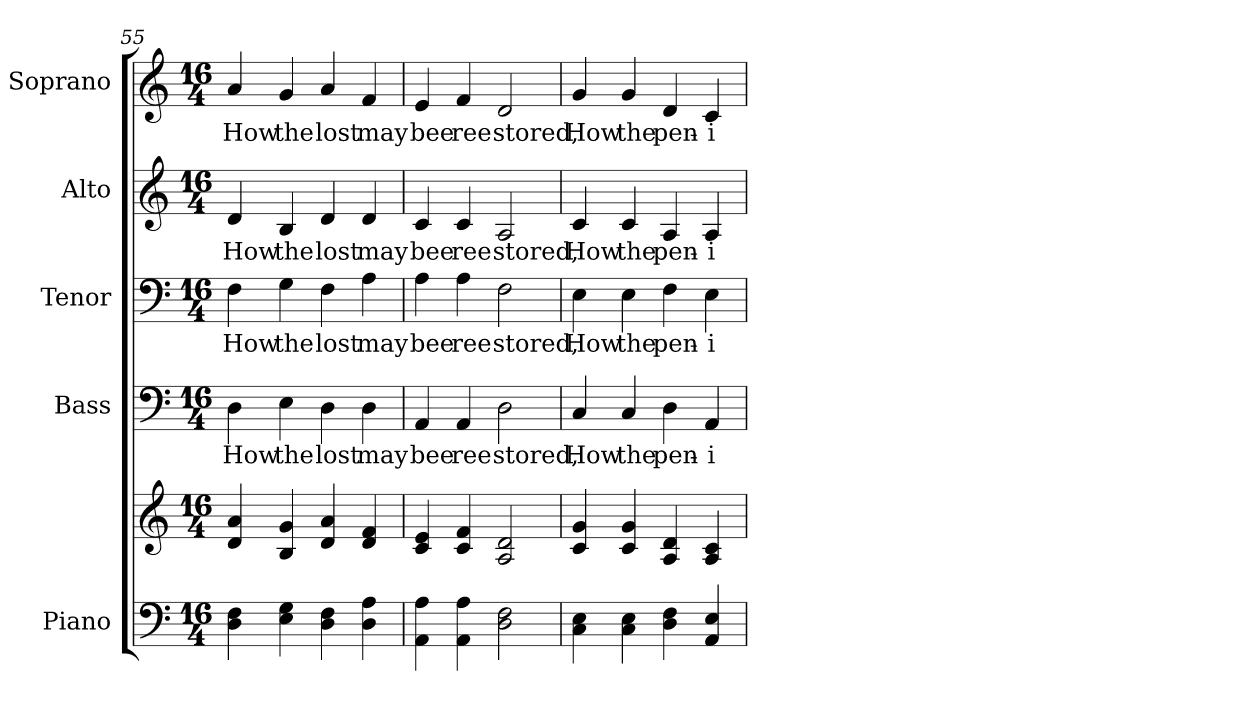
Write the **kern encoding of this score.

**kern	**kern	**kern	**text	**kern	**text	**kern	**text	**kern	**text
*part5	*part5	*part4	*part4	*part3	*part3	*part2	*part2	*part1	*part1
*staff6	*staff5	*staff4	*staff4	*staff3	*staff3	*staff2	*staff2	*staff1	*staff1
*I"Piano	*	*I"Bass	*	*I"Tenor	*	*I"Alto	*	*I"Soprano	*
*I'Pno.	*	*I'B.	*	*I'T.	*	*I'A.	*	*I'S.	*
!!LO:PB:g=z
*clefF4	*clefG2	*clefF4	*	*clefF4	*	*clefG2	*	*clefG2	*
*k[]	*k[]	*k[]	*	*k[]	*	*k[]	*	*k[]	*
*C:	*C:	*C:	*	*C:	*	*C:	*	*C:	*
*M16/4	*M16/4	*M16/4	*	*M16/4	*	*M16/4	*	*M16/4	*
=55	=55	=55	=55	=55	=55	=55	=55	=55	=55
!	!	!	!LO:LY:b:color=#000000	!	!	!	!	!	!
!	!	!	!	!	!LO:LY:b:color=#000000	!	!	!	!
!	!	!	!	!	!	!	!LO:LY:b:color=#000000	!	!
!	!	!	!	!	!	!	!	!	!LO:LY:b:color=#000000
4Di\ 4Fi	4di/ 4ai	4Di\	How	4Fi\	How	4di/	How	4ai/	How
!	!	!	!LO:LY:b:color=#000000	!	!	!	!	!	!
!	!	!	!	!	!LO:LY:b:color=#000000	!	!	!	!
!	!	!	!	!	!	!	!LO:LY:b:color=#000000	!	!
!	!	!	!	!	!	!	!	!	!LO:LY:b:color=#000000
4Ei\ 4Gi	4Bi/ 4gi	4Ei\	the	4Gi\	the	4Bi/	the	4gi/	the
!	!	!	!LO:LY:b:color=#000000	!	!	!	!	!	!
!	!	!	!	!	!LO:LY:b:color=#000000	!	!	!	!
!	!	!	!	!	!	!	!LO:LY:b:color=#000000	!	!
!	!	!	!	!	!	!	!	!	!LO:LY:b:color=#000000
4Di\ 4Fi	4di/ 4ai	4Di\	lost	4Fi\	lost	4di/	lost	4ai/	lost
!	!	!	!LO:LY:b:color=#000000	!	!	!	!	!	!
!	!	!	!	!	!LO:LY:b:color=#000000	!	!	!	!
!	!	!	!	!	!	!	!LO:LY:b:color=#000000	!	!
!	!	!	!	!	!	!	!	!	!LO:LY:b:color=#000000
4Di\ 4Ai	4di/ 4fi	4Di\	may	4Ai\	may	4di/	may	4fi/	may
!!LO:PB:g=z
=56	=56	=56	=56	=56	=56	=56	=56	=56	=56
!	!	!	!LO:LY:b:color=#000000	!	!	!	!	!	!
!	!	!	!	!	!LO:LY:b:color=#000000	!	!	!	!
!	!	!	!	!	!	!	!LO:LY:b:color=#000000	!	!
!	!	!	!	!	!	!	!	!	!LO:LY:b:color=#000000
4AAi\ 4Ai	4ci/ 4ei	4AAi/	bee	4Ai\	bee	4ci/	bee	4ei/	bee
!	!	!	!LO:LY:b:color=#000000	!	!	!	!	!	!
!	!	!	!	!	!LO:LY:b:color=#000000	!	!	!	!
!	!	!	!	!	!	!	!LO:LY:b:color=#000000	!	!
!	!	!	!	!	!	!	!	!	!LO:LY:b:color=#000000
4AAi\ 4Ai	4ci/ 4fi	4AAi/	ree	4Ai\	ree	4ci/	ree	4fi/	ree
!	!	!	!LO:LY:b:color=#000000	!	!	!	!	!	!
!	!	!	!	!	!LO:LY:b:color=#000000	!	!	!	!
!	!	!	!	!	!	!	!LO:LY:b:color=#000000	!	!
!	!	!	!	!	!	!	!	!	!LO:LY:b:color=#000000
2Di\ 2Fi	2Ai/ 2di	2Di\	stored,	2Fi\	stored,	2Ai/	stored,	2di/	stored,
!!LO:PB:g=z
=57	=57	=57	=57	=57	=57	=57	=57	=57	=57
!	!	!	!LO:LY:b:color=#000000	!	!	!	!	!	!
!	!	!	!	!	!LO:LY:b:color=#000000	!	!	!	!
!	!	!	!	!	!	!	!LO:LY:b:color=#000000	!	!
!	!	!	!	!	!	!	!	!	!LO:LY:b:color=#000000
4Ci\ 4Ei	4ci/ 4gi	4Ci/	How	4Ei\	How	4ci/	How	4gi/	How
!	!	!	!LO:LY:b:color=#000000	!	!	!	!	!	!
!	!	!	!	!	!LO:LY:b:color=#000000	!	!	!	!
!	!	!	!	!	!	!	!LO:LY:b:color=#000000	!	!
!	!	!	!	!	!	!	!	!	!LO:LY:b:color=#000000
4Ci\ 4Ei	4ci/ 4gi	4Ci/	the	4Ei\	the	4ci/	the	4gi/	the
!	!	!	!LO:LY:b:color=#000000	!	!	!	!	!	!
!	!	!	!	!	!LO:LY:b:color=#000000	!	!	!	!
!	!	!	!	!	!	!	!LO:LY:b:color=#000000	!	!
!	!	!	!	!	!	!	!	!	!LO:LY:b:color=#000000
4Di\ 4Fi	4Ai/ 4di	4Di\	pen-	4Fi\	pen-	4Ai/	pen-	4di/	pen-
!	!	!	!LO:LY:b:color=#000000	!	!	!	!	!	!
!	!	!	!	!	!LO:LY:b:color=#000000	!	!	!	!
!	!	!	!	!	!	!	!LO:LY:b:color=#000000	!	!
!	!	!	!	!	!	!	!	!	!LO:LY:b:color=#000000
4AAi/ 4Ei	4Ai/ 4ci	4AAi/	-i-	4Ei\	-i-	4Ai/	-i-	4ci/	-i-
=	=	=	=	=	=	=	=	=	=
*-	*-	*-	*-	*-	*-	*-	*-	*-	*-
